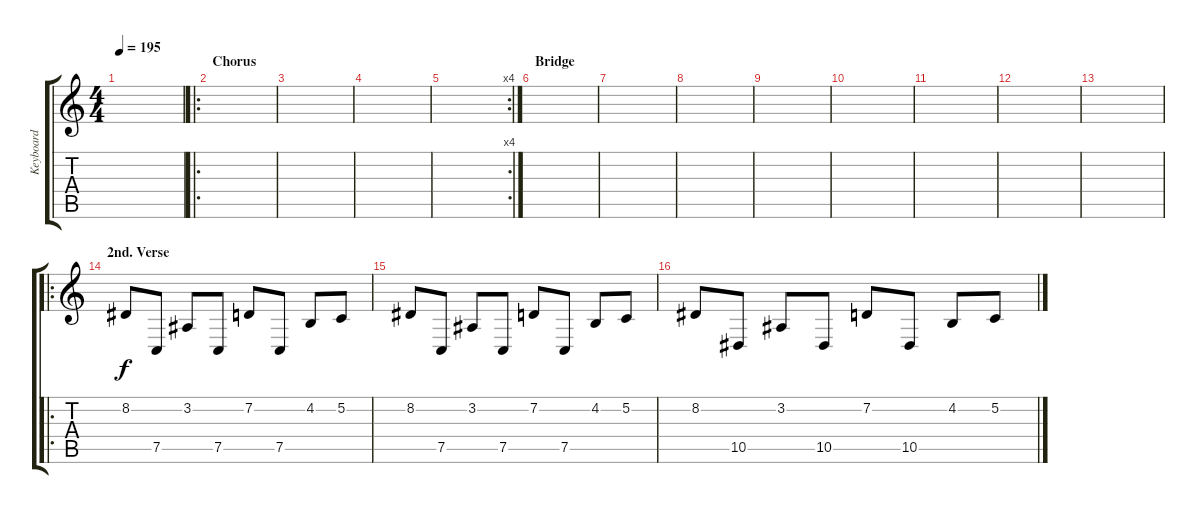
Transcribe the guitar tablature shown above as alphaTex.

\track ("Keyboard" "Keyboard") {instrument pad3polysynth}
\staff {score tabs}
\tuning (C4 G3 Eb3 Bb2 F2 C2) {hide}
\ts (4 4)
\tempo 195
\clef g2
\ks c
|
\ro
\section ("" "Chorus")
|
|
|
\rc 4
|
\section ("" "Bridge")
|
|
|
|
|
|
|
|
\ro
\section ("" "2nd. Verse")
8.2.8 7.5.8 3.2.8 7.5.8 7.2.8 7.5.8 4.2.8 5.2.8 |
8.2.8 7.5.8 3.2.8 7.5.8 7.2.8 7.5.8 4.2.8 5.2.8 |
8.2.8 10.5.8 3.2.8 10.5.8 7.2.8 10.5.8 4.2.8 5.2.8
